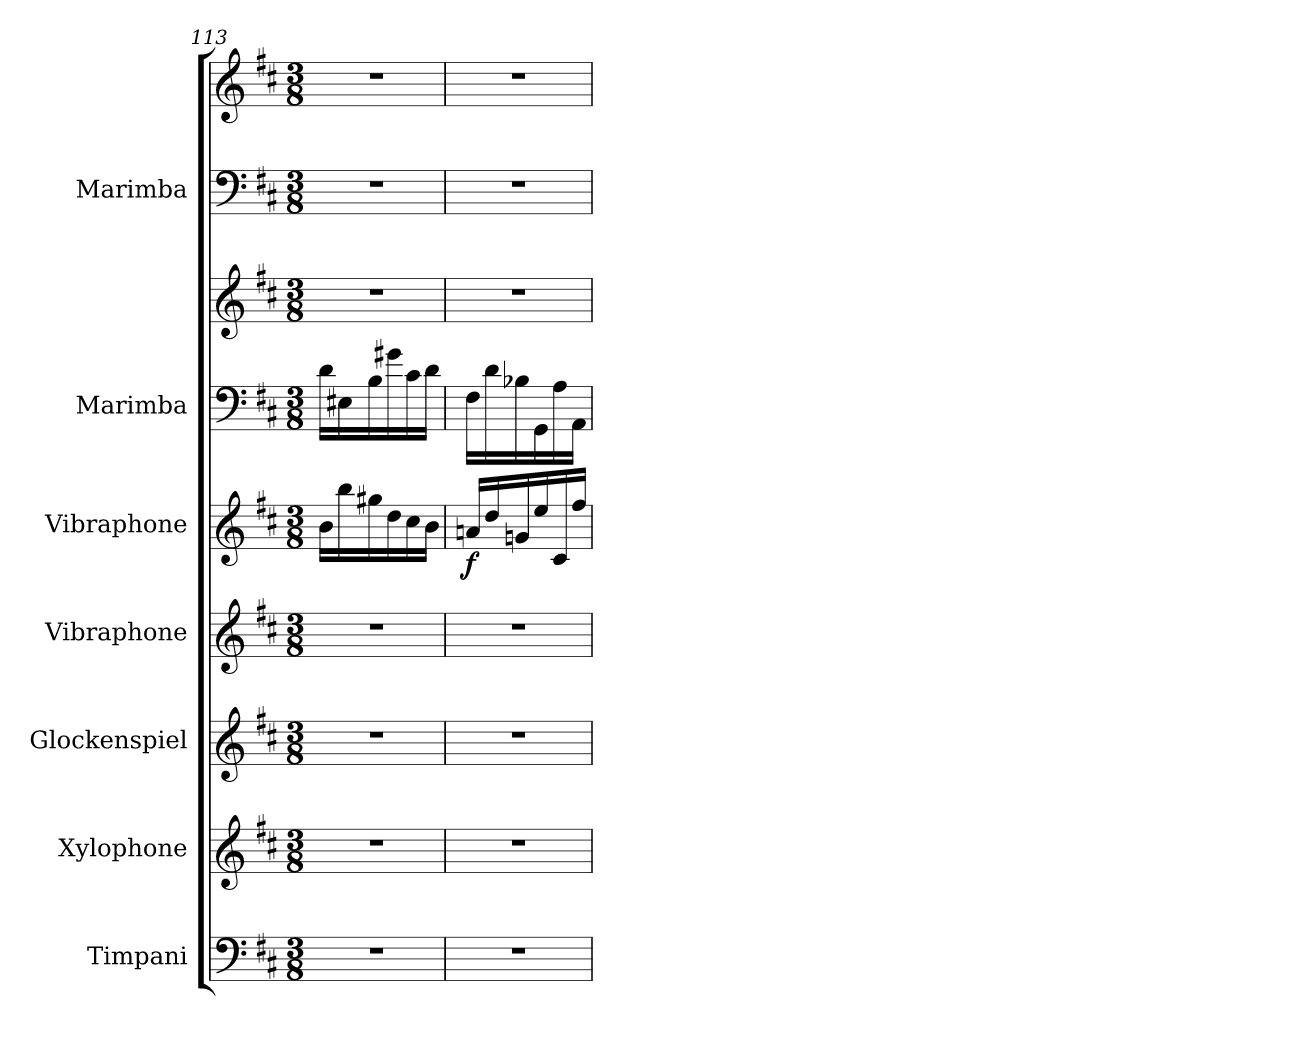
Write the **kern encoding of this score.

**kern	**kern	**kern	**kern	**kern	**dynam	**kern	**kern	**kern	**kern
*part7	*part6	*part5	*part4	*part3	*part3	*part2	*part2	*part1	*part1
*staff9	*staff8	*staff7	*staff6	*staff5	*staff5	*staff4	*staff3	*staff2	*staff1
*I"Timpani	*I"Xylophone	*I"Glockenspiel	*I"Vibraphone	*I"Vibraphone	*	*I"Marimba	*	*I"Marimba	*
*I'Timp.	*I'Xyl.	*I'Glk.	*I'Vib.	*I'Vib.	*	*I'Mrm.	*	*I'Mrm.	*
!!LO:PB:g=z
*clefF4	*clefG2	*clefG2	*clefG2	*clefG2	*	*clefF4	*clefG2	*clefF4	*clefG2
*	*ITrd-7c-12	*ITrd-14c-24	*	*	*	*	*	*	*
*k[f#c#]	*k[f#c#]	*k[f#c#]	*k[f#c#]	*k[f#c#]	*	*k[f#c#]	*k[f#c#]	*k[f#c#]	*k[f#c#]
*M3/8	*M3/8	*M3/8	*M3/8	*M3/8	*	*M3/8	*M3/8	*M3/8	*M3/8
=113	=113	=113	=113	=113	=113	=113	=113	=113	=113
4.r	4.r	4.r	4.r	16b\LL	.	16d\LL	4.r	4.r	4.r
.	.	.	.	16bb\	.	16E#X\	.	.	.
.	.	.	.	16gg#X\	.	16B\	.	.	.
.	.	.	.	16dd\	.	16g#X\	.	.	.
.	.	.	.	16cc#\	.	16c#\	.	.	.
.	.	.	.	16b\JJ	.	16d\JJ	.	.	.
=114	=114	=114	=114	=114	=114	=114	=114	=114	=114
!	!	!	!	!	!LO:DY:b	!	!	!	!
4.r	4.r	4.r	4.r	16an/LL	f	16F#\LL	4.r	4.r	4.r
.	.	.	.	16dd/	.	16d\	.	.	.
.	.	.	.	16gn/	.	16B-X\	.	.	.
.	.	.	.	16ee/	.	16GG\	.	.	.
.	.	.	.	16c#/	.	16A\	.	.	.
.	.	.	.	16ff#/JJ	.	16AA\JJ	.	.	.
=	=	=	=	=	=	=	=	=	=
*-	*-	*-	*-	*-	*-	*-	*-	*-	*-
